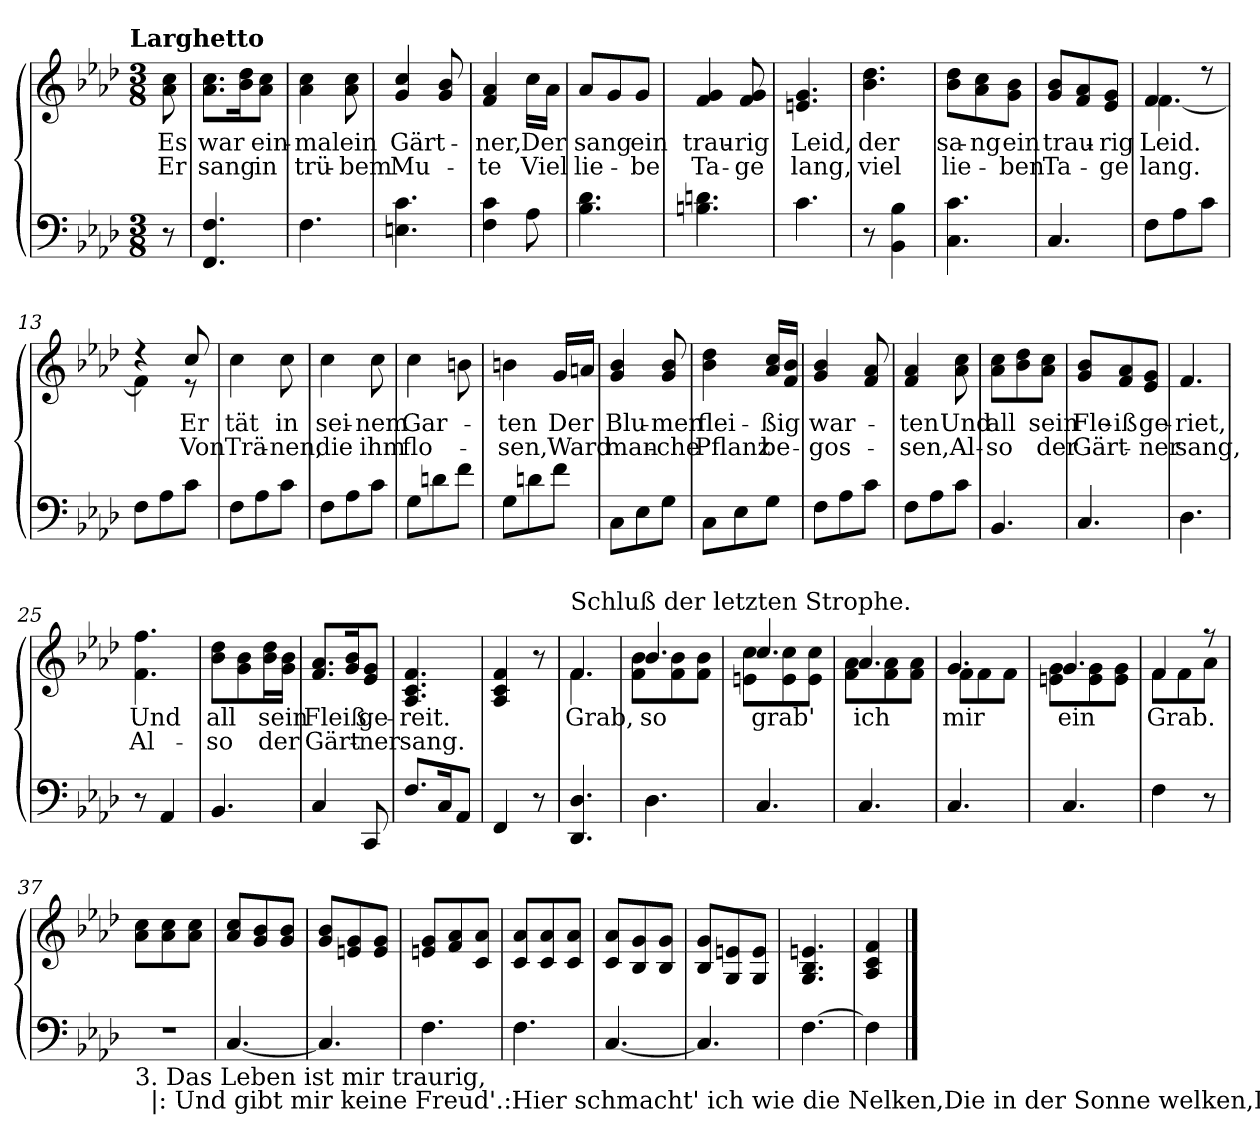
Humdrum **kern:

**kern	**kern	**text	**text
*part1	*part1	*part1	*part1
*staff2	*staff1	*staff1	*staff1
*clefF4	*clefG2	*	*
*k[b-e-a-d-]	*k[b-e-a-d-]	*	*
!!LO:TX:omd:t=Larghetto
*M3/8	*M3/8	*	*
*MM63	*MM63	*	*
=1	=1	=1	=1
8r	8a-\ 8cc\	Es	Er
=2	=2	=2	=2
4.FF/ 4.F/	8.a-\ 8.cc\L	war	sang
.	16b-\ 16dd-\k	.	.
.	8a-\ 8cc\J	-ein-	in
=3	=3	=3	=3
4.F\	4a-\ 4cc\	-mal	trü-
.	8a-\ 8cc\	ein	-bem
=4	=4	=4	=4
4.En\ 4.c\	4g/ 4cc/	Gärt-	Mu-
.	8g/ 8b-/	.	.
=5	=5	=5	=5
4F\ 4c\	4f/ 4a-/	-ner,	-te
8A-\	16cc\LL	Der	Viel
.	16a-\JJ	.	.
=6	=6	=6	=6
4.B-\ 4.d-\	8a-/L	sang	lie-
.	8g/	.	.
.	8g/J	ein	-be
=7	=7	=7	=7
4.Bn\ 4.dn\	4f/ 4g/	trau-	Ta-
.	8f/ 8g/	-rig	-ge
=8	=8	=8	=8
4.c\	4.en/ 4.g/	Leid,	lang,
=9	=9	=9	=9
8r	4.b-\ 4.dd-\	der	viel
4BB-\ 4B-\	.	.	.
!!LO:LB:g=z
=10	=10	=10	=10
4.C\ 4.c\	8b-\ 8dd-\L	sa-	lie-
.	8a-\ 8cc\	-ng	.
.	8g\ 8b-\J	ein	-ben
=11	=11	=11	=11
4.C/	8g/ 8b-/L	trau-	Ta-
.	8f/ 8a-/	.	.
.	8e-/ 8g/J	-rig	-ge
=12	=12	=12	=12
*	*^	*	*
8F\L	4f/	[4.f\	Leid.	lang.
8A-\	.	.	.	.
8c\J	8r	.	.	.
=13	=13	=13	=13	=13
8F\L	4r	4f\]	.	.
8A-\	.	.	.	.
8c\J	8cc/	8r	Er	Von
*	*v	*v	*	*
=14	=14	=14	=14
8F\L	4cc\	tät	Trä-
8A-\	.	.	.
8c\J	8cc\	in	-nen,
=15	=15	=15	=15
8F\L	4cc\	sei-	die
8A-\	.	.	.
8c\J	8cc\	-nem	ihm
=16	=16	=16	=16
8G\L	4cc\	Gar-	flo-
8dn\	.	.	.
8f\J	8bn\	.	.
=17	=17	=17	=17
8G\L	4bn\	-ten	-sen,
8dn\	.	.	.
8f\J	16g/LL	Der	Ward
.	16an/JJ	.	.
=18	=18	=18	=18
8C\L	4g/ 4b-/	Blu-	man-
8E-\	.	.	.
8G\J	8g/ 8b-/	-men	-che
!!LO:LB:g=z
=19	=19	=19	=19
8C\L	4b-\ 4dd-\	flei-	Pflanz
8E-\	.	.	.
8G\J	16a-/ 16cc/LL	-ßig	be-
.	16f/ 16b-/JJ	.	.
=20	=20	=20	=20
8F\L	4g/ 4b-/	war-	-gos-
8A-\	.	.	.
8c\J	8f/ 8a-/	.	.
=21	=21	=21	=21
8F\L	4f/ 4a-/	-ten	-sen,
8A-\	.	.	.
8c\J	8a-\ 8cc\	Und	Al-
=22	=22	=22	=22
4.BB-/	8a-\ 8cc\L	all	-so
.	8b-\ 8dd-\	.	.
.	8a-\ 8cc\J	sein	der
=23	=23	=23	=23
4.C/	8g/ 8b-/L	Fle-	Gärt-
.	8f/ 8a-/	-iß	.
.	8e-/ 8g/J	ge-	-ner
=24	=24	=24	=24
4.D-\	4.f/	-riet,	sang,
=25	=25	=25	=25
8r	4.f\ 4.ff\	Und	Al-
4AA-/	.	.	.
=26	=26	=26	=26
4.BB-/	8b-\ 8dd-\L	all	-so
.	8g\ 8b-\	.	.
.	16b-\ 16dd-\L	sein	der
.	16g\ 16b-\JJ	.	.
=27	=27	=27	=27
4C/	8.f/ 8.a-/L	Fleiß	Gärt-
.	16g/ 16b-/k	.	.
8CC/	8e-/ 8g/J	ge-	-ner
!!LO:LB:g=z
=28	=28	=28	=28
8.F/L	4.A-/ 4.c/ 4.f/	-reit.	sang.
16C/k	.	.	.
8AA-/J	.	.	.
=29	=29	=29	=29
4FF/	4A-/ 4c/ 4f/	.	.
8r	8r	.	.
=30	=30	=30	=30
*	*^	*	*
!	!LO:TX:a:t=Schluß der letzten Strophe.	!	!	!
4.DD-/ 4.D-/	4.f/	4.f\	Grab,	.
=31	=31	=31	=31	=31
4.D-\	4.b-/	8f\ 8b-\L	so	.
.	.	8f\ 8b-\	.	.
.	.	8f\ 8b-\J	.	.
=32	=32	=32	=32	=32
4.C/	4.cc/	8en\ 8cc\L	-grab'	.
.	.	8e\ 8cc\	.	.
.	.	8e\ 8cc\J	.	.
=33	=33	=33	=33	=33
4.C/	4.a-/	8f\ 8a-\L	ich	.
.	.	8f\ 8a-\	.	.
.	.	8f\ 8a-\J	.	.
=34	=34	=34	=34	=34
4.C/	4.g/	8f\L	mir	.
.	.	8f\	.	.
.	.	8f\J	.	.
=35	=35	=35	=35	=35
4.C/	4.g/	8en\ 8g\L	ein	.
.	.	8e\ 8g\	.	.
.	.	8e\ 8g\J	.	.
=36	=36	=36	=36	=36
4F\	4f/	8f\L	Grab.	.
.	.	8f\	.	.
8r	8r	8a-\J	.	.
!!LO:PB:g=z
=37	=37	=37	=37	=37
!LO:TX:b:t=3. Das Leben ist mir traurig,\n                        |&colon; Und gibt mir keine Freud'.&colon;Hier schmacht' ich wie die Nelken,Die in der Sonne welken,In bangem Herzeleid,In bengem Herzeleid!4.Ei du, mein Gärtnermadchcen|&colon; Soli ich dich nimmer sehn?&colon;|Du mußt in dunkeln MaurenDen schönen Mai vertrauren?Mußt ohne mich vergehn,Ach, ohne mich vergehn?5.Es freut mich keine Blume,|&colon; Weil du die schönste bist,&colon;|Ach, dürft' ich deiner warten,Ich ließe meinen GartenSo gleich zu dieser Frist,So gleich zu dieser Frist!6. Seh' ich die Blumen sterben,|&colon; Wünsch' ich den Tod auch mir.&colon;|Sie sterben ohne Regen,So sterb' ich deinetwegen;Ach wär' ich doch bei dir!Ach wär' ich doch bei dir!7. Du liebes Gärtnermädchen,|&colon; Mein Leben welket ab,&colon;|Darf ich nicht bald dich küssenUnd in den Arm dich schließen,So grab' ich mir ein Grab,So grab' ich mir ein Grab.	!	!	!	!
*	*v	*v	*	*
4.r	8a-\ 8cc\L	.	.
.	8a-\ 8cc\	.	.
.	8a-\ 8cc\J	.	.
=38	=38	=38	=38
[4.C/	8a-/ 8cc/L	.	.
.	8g/ 8b-/	.	.
.	8g/ 8b-/J	.	.
=39	=39	=39	=39
4.C/]	8g/ 8b-/L	.	.
.	8en/ 8g/	.	.
.	8e/ 8g/J	.	.
=40	=40	=40	=40
4.F\	8en/ 8g/L	.	.
.	8f/ 8a-/	.	.
.	8c/ 8a-/J	.	.
=41	=41	=41	=41
4.F\	8c/ 8a-/L	.	.
.	8c/ 8a-/	.	.
.	8c/ 8a-/J	.	.
=42	=42	=42	=42
[4.C/	8c/ 8a-/L	.	.
.	8B-/ 8g/	.	.
.	8B-/ 8g/J	.	.
=43	=43	=43	=43
4.C/]	8B-/ 8g/L	.	.
.	8G/ 8en/	.	.
.	8G/ 8e/J	.	.
=44	=44	=44	=44
[4.F\	4.G/ 4.B-/ 4.en/	.	.
=45	=45	=45	=45
4F\]	4A-/ 4c/ 4f/	.	.
==	==	==	==
*-	*-	*-	*-
